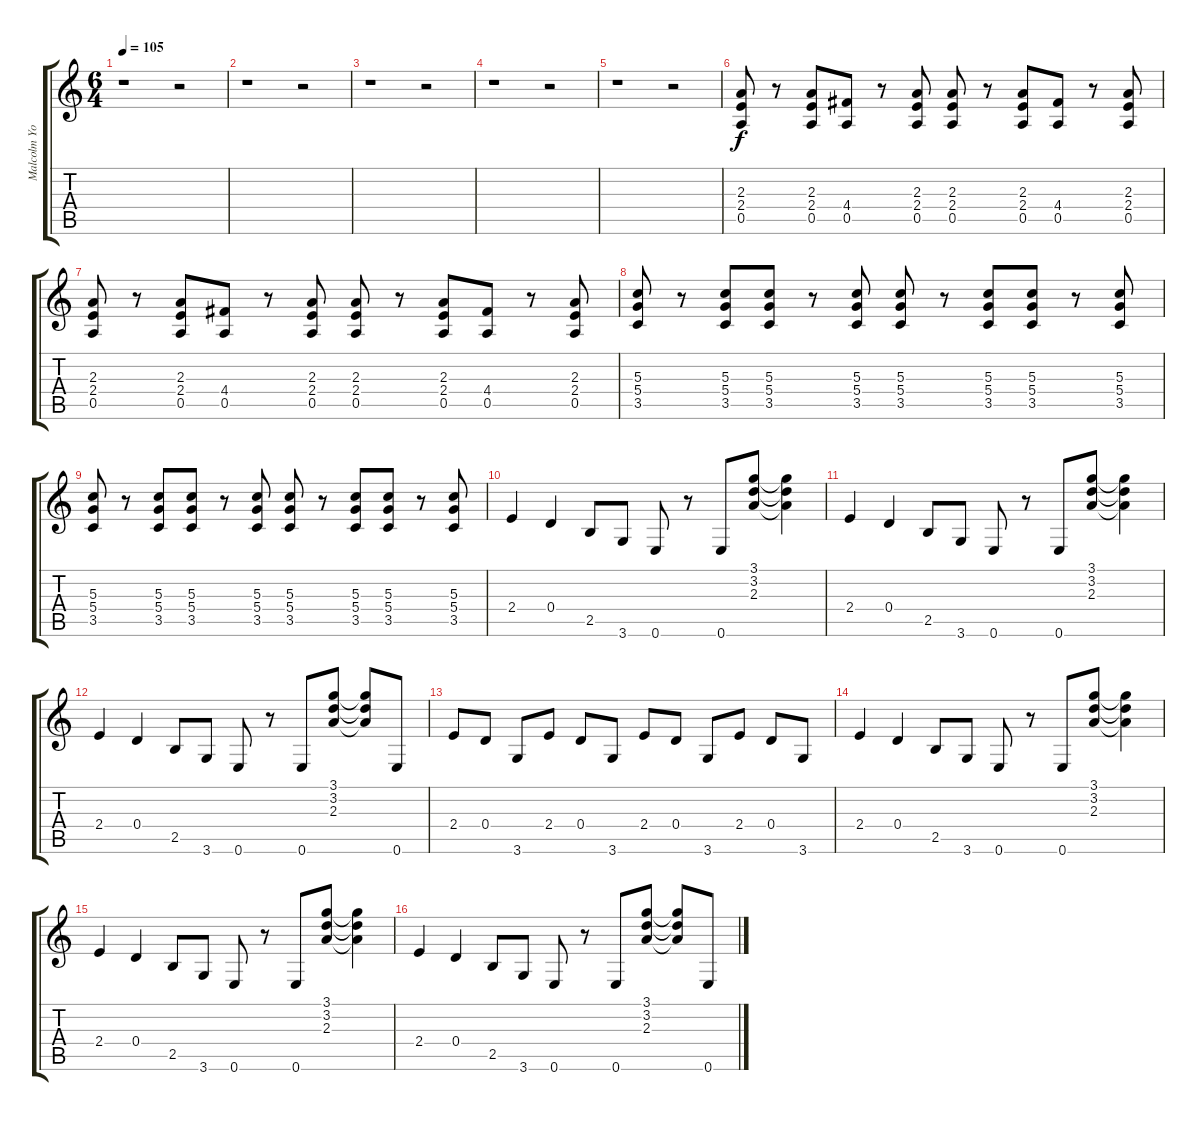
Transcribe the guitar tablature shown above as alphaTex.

\track ("Malcolm Young" "Malcolm Yo") {instrument overdrivenguitar}
\staff {score tabs}
\tuning (E4 B3 G3 D3 A2 E2) {hide}
\ts (6 4)
\tempo 105
\clef g2
\ks c
r.1{dy f} r.2 |
r.1 r.2 |
r.1 r.2 |
r.1 r.2 |
r.1 r.2 |
(2.3 2.4 0.5).8 r.8 (2.3 2.4 0.5).8 (4.4 0.5).8 r.8 (2.3 2.4 0.5).8 (2.3 2.4 0.5).8 r.8 (2.3 2.4 0.5).8 (4.4 0.5).8 r.8 (2.3 2.4 0.5).8 |
(2.3 2.4 0.5).8 r.8 (2.3 2.4 0.5).8 (4.4 0.5).8 r.8 (2.3 2.4 0.5).8 (2.3 2.4 0.5).8 r.8 (2.3 2.4 0.5).8 (4.4 0.5).8 r.8 (2.3 2.4 0.5).8 |
(5.3 5.4 3.5).8 r.8 (5.3 5.4 3.5).8 (5.3 5.4 3.5).8 r.8 (5.3 5.4 3.5).8 (5.3 5.4 3.5).8 r.8 (5.3 5.4 3.5).8 (5.3 5.4 3.5).8 r.8 (5.3 5.4 3.5).8 |
(5.3 5.4 3.5).8 r.8 (5.3 5.4 3.5).8 (5.3 5.4 3.5).8 r.8 (5.3 5.4 3.5).8 (5.3 5.4 3.5).8 r.8 (5.3 5.4 3.5).8 (5.3 5.4 3.5).8 r.8 (5.3 5.4 3.5).8 |
2.4.4 0.4.4 2.5.8 3.6.8 0.6.8 r.8 0.6.8 (3.1 3.2 2.3).8 (3.1{t} 3.2{t} 2.3{t}).4 |
2.4.4 0.4.4 2.5.8 3.6.8 0.6.8 r.8 0.6.8 (3.1 3.2 2.3).8 (3.1{t} 3.2{t} 2.3{t}).4 |
2.4.4 0.4.4 2.5.8 3.6.8 0.6.8 r.8 0.6.8 (3.1 3.2 2.3).8 (3.1{t} 3.2{t} 2.3{t}).8 0.6.8 |
2.4.8 0.4.8 3.6.8 2.4.8 0.4.8 3.6.8 2.4.8 0.4.8 3.6.8 2.4.8 0.4.8 3.6.8 |
2.4.4 0.4.4 2.5.8 3.6.8 0.6.8 r.8 0.6.8 (3.1 3.2 2.3).8 (3.1{t} 3.2{t} 2.3{t}).4 |
2.4.4 0.4.4 2.5.8 3.6.8 0.6.8 r.8 0.6.8 (3.1 3.2 2.3).8 (3.1{t} 3.2{t} 2.3{t}).4 |
2.4.4 0.4.4 2.5.8 3.6.8 0.6.8 r.8 0.6.8 (3.1 3.2 2.3).8 (3.1{t} 3.2{t} 2.3{t}).8 0.6.8
